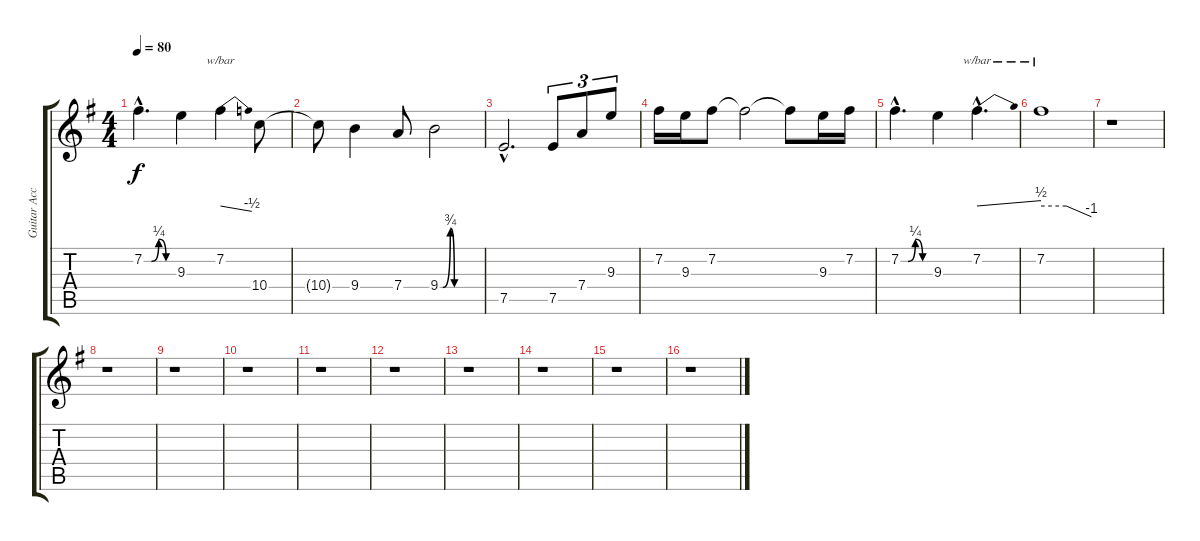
\track ("Guitar Accous." "Guitar Acc") {instrument acousticguitarnylon}
\staff {score tabs}
\tuning (E4 B3 G3 D3 A2 E2) {hide}
\ts (4 4)
\tempo 80
\clef g2
\ks g
7.2{be (custom 0 0 15 0 30 1 45 0 60 0) hac}.4{d dy f} 9.3.4 7.2.4{tbe (dive default 0 0 60 -2)} 10.4.8 |
10.4{t}.8 9.4.4 7.4.8 9.4{be (custom 0 0 4 0 15 3 21 0 45 0 60 0)}.2 |
7.5{hac}.2{d} 7.5.8{tu (3 2)} 7.4.8{tu (3 2)} 9.3.8{tu (3 2)} |
7.2.16 9.3.16 7.2.8 7.2{t}.2 7.2{t}.8 9.3.16 7.2.16 |
7.2{be (custom 0 0 15 0 30 1 45 0 60 0) hac}.4{d} 9.3.4 7.2{hac}.4{d tbe (dive default 0 0 60 2)} |
7.2.1{tbe (custom default 0 0 30 0 60 -4)} |
r.1 |
r.1 |
r.1 |
r.1 |
r.1 |
r.1 |
r.1 |
r.1 |
r.1 |
r.1
